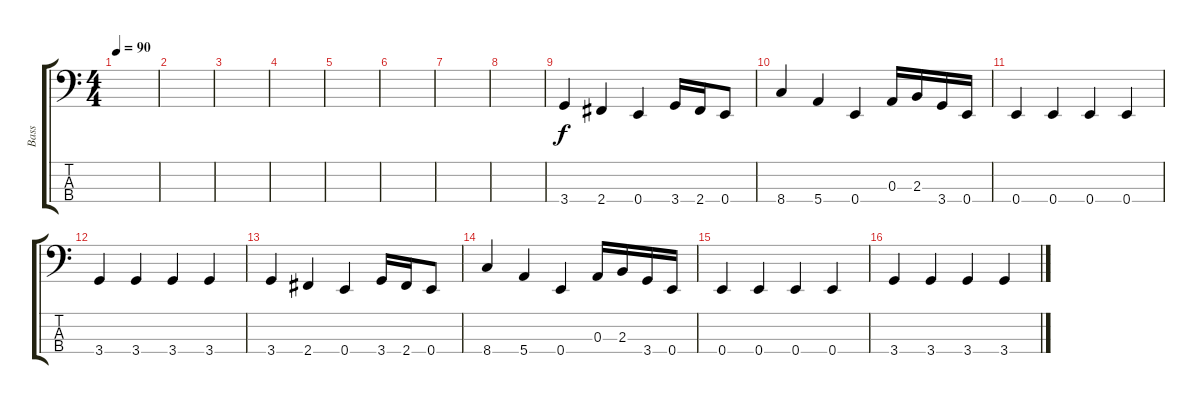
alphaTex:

\track ("Bass" "Bass") {instrument electricbassfinger}
\staff {score tabs}
\tuning (G2 D2 A1 E1) {hide}
\ts (4 4)
\tempo 90
\clef f4
\ks c
|
|
|
|
|
|
|
|
3.4.4 2.4.4 0.4.4 3.4.16 2.4.16 0.4.8 |
8.4.4 5.4.4 0.4.4 0.3.16 2.3.16 3.4.16 0.4.16 |
0.4.4 0.4.4 0.4.4 0.4.4 |
3.4.4 3.4.4 3.4.4 3.4.4 |
3.4.4 2.4.4 0.4.4 3.4.16 2.4.16 0.4.8 |
8.4.4 5.4.4 0.4.4 0.3.16 2.3.16 3.4.16 0.4.16 |
0.4.4 0.4.4 0.4.4 0.4.4 |
3.4.4 3.4.4 3.4.4 3.4.4
